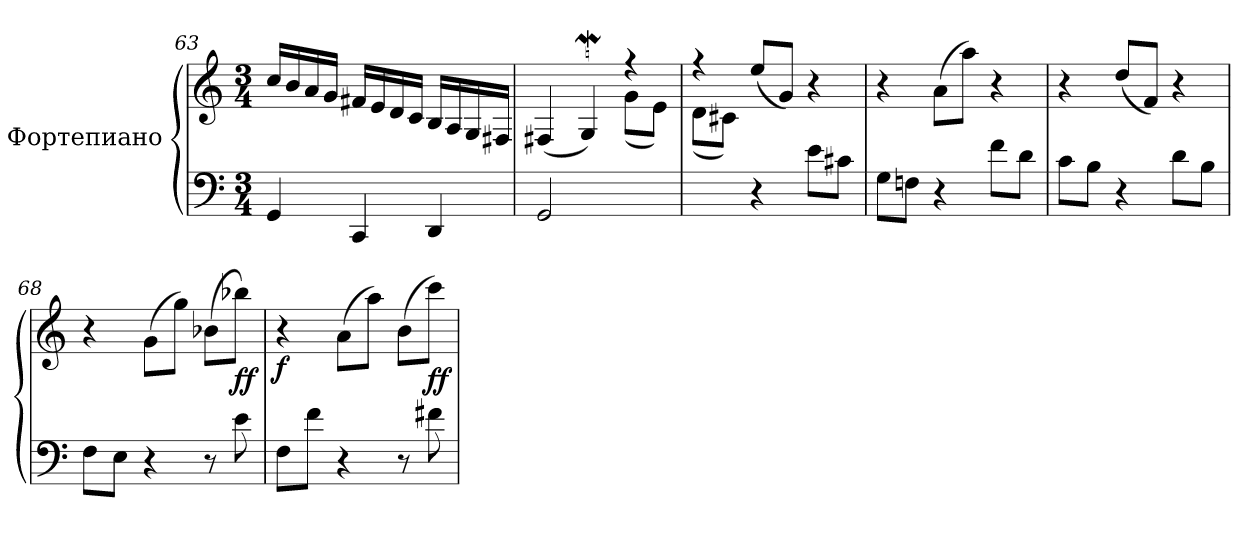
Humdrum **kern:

**kern	**kern	**dynam
*part1	*part1	*part1
*staff2	*staff1	*staff1/2
*I"Фортепиано	*	*
!!LO:LB:g=z
*clefF4	*clefG2	*
*k[]	*k[]	*
*M3/4	*M3/4	*
=63	=63	=63
4GG/	16cc/LL	.
.	16b/	.
.	16a/	.
.	16g/JJ	.
4CC/	16f#X/LL	.
.	16e/	.
.	16d/	.
.	16c/JJ	.
4DD/	16B/LL	.
.	16A/	.
.	16G/	.
.	16F#X/JJ	.
=64	=64	=64
*	*^	*
2GG/	(<4F#X/	2ryy	.
.	4GW/)	.	.
4ryy	4r	(<8g\L	.
.	.	8e\J)	.
=65	=65	=65	=65
4ryy	4r	(<8d\L	.
.	.	8c#X\J)	.
4r	(>8ee/L	2ryy	.
.	8g/J)	.	.
8e\L	4r	.	.
8c#X\J	.	.	.
*	*v	*v	*
=66	=66	=66
8G\L	4r	.
8Fn\J	.	.
4r	(>8a\L	.
.	8aa\J)	.
8f\L	4r	.
8d\J	.	.
=67	=67	=67
8c\L	4r	.
8B\J	.	.
4r	(<8dd/L	.
.	8f/J)	.
8d\L	4r	.
8B\J	.	.
!!LO:LB:g=z
=68	=68	=68
8F\L	4r	.
8E\J	.	.
4r	(>8g\L	.
.	8gg\J)	.
8r	(>8b-X\L	.
!	!	!LO:DY:b
8e\	8bb-X\J)	ff
=69	=69	=69
!	!	!LO:DY:b
8F\L	4r	f
8f\J	.	.
4r	(>8a\L	.
.	8aa\J)	.
8r	(>8b\L	.
!	!	!LO:DY:b
8f#X\	8ccc\J)	ff
=	=	=
*-	*-	*-
